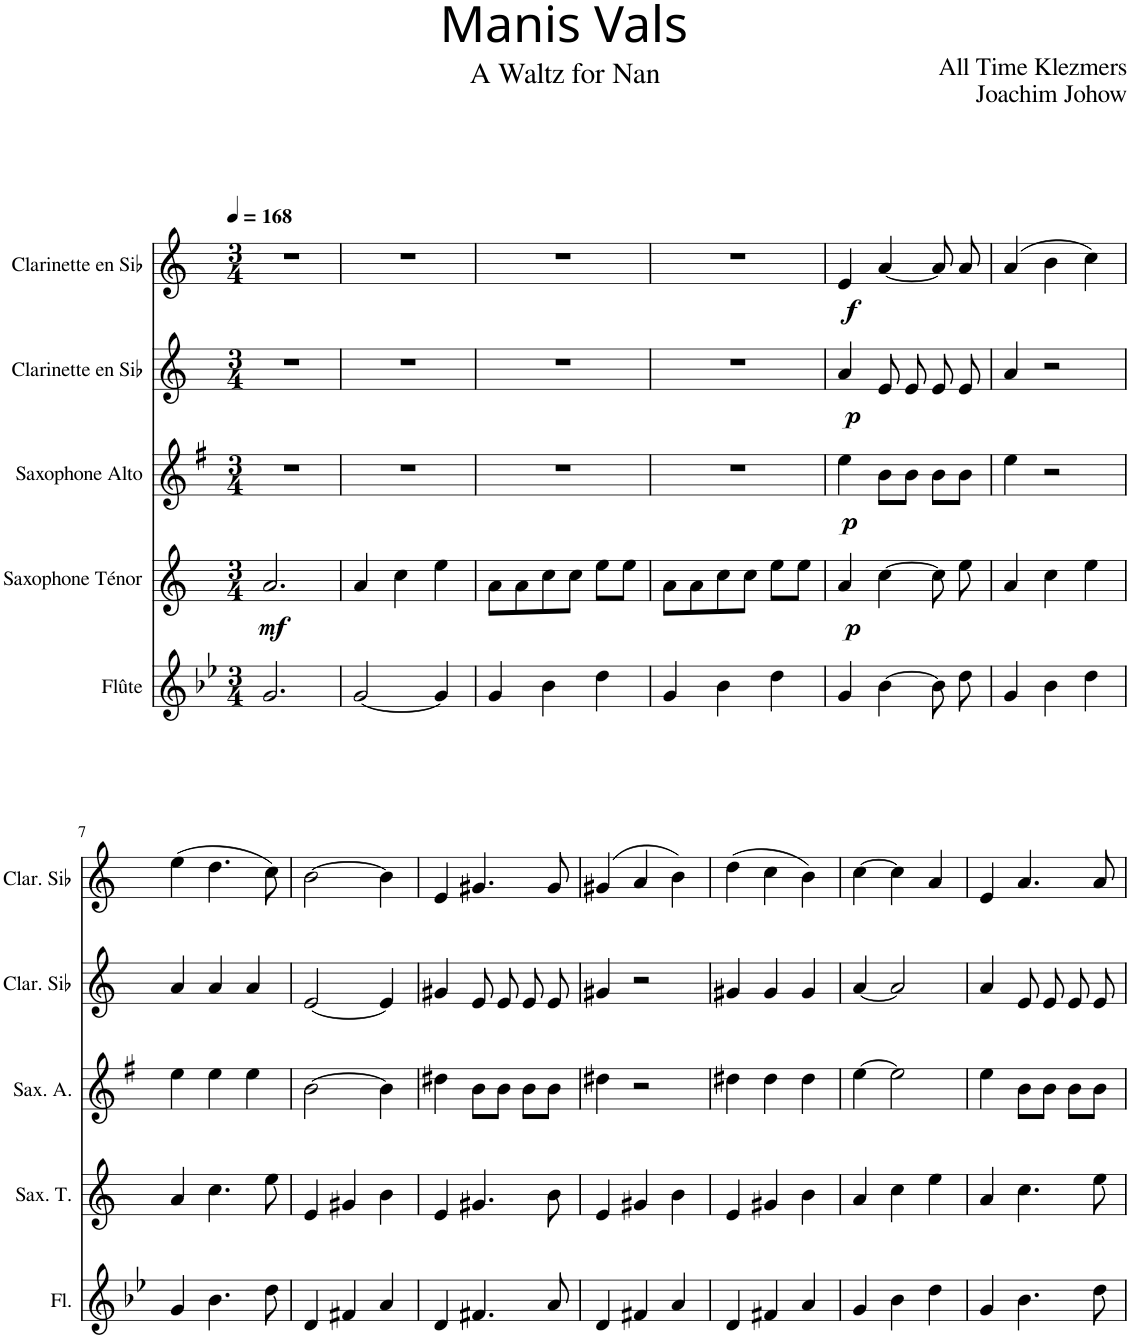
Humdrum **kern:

**kern	**kern	**dynam	**kern	**dynam	**kern	**dynam	**kern	**dynam
*part5	*part4	*part4	*part3	*part3	*part2	*part2	*part1	*part1
*staff5	*staff4	*staff4	*staff3	*staff3	*staff2	*staff2	*staff1	*staff1
*I"Flûte	*I"Saxophone Ténor	*	*I"Saxophone Alto	*	*I"Clarinette en Sib	*	*I"Clarinette en Sib	*
*I'Fl.	*I'Sax. T.	*	*I'Sax. A.	*	*I'Clar. Sib	*	*I'Clar. Sib	*
*clefG2	*clefG2	*	*clefG2	*	*clefG2	*	*clefG2	*
*	*Trd8c14	*	*Trd5c9	*	*Trd1c2	*	*Trd1c2	*
*k[b-e-]	*k[]	*	*k[f#]	*	*k[]	*	*k[]	*
*M3/4	*M3/4	*	*M3/4	*	*M3/4	*	*M3/4	*
*MM168	*MM168	*	*MM168	*	*MM168	*	*MM168	*
=1	=1	=1	=1	=1	=1	=1	=1	=1
!	!	!LO:DY:b	!	!	!	!	!	!
2.g/	2.a/	mf	2.r	.	2.r	.	2.r	.
=2	=2	=2	=2	=2	=2	=2	=2	=2
[2g/	4a/	.	2.r	.	2.r	.	2.r	.
.	4cc\	.	.	.	.	.	.	.
4g/]	4ee\	.	.	.	.	.	.	.
=3	=3	=3	=3	=3	=3	=3	=3	=3
4g/	8a\L	.	2.r	.	2.r	.	2.r	.
.	8a\	.	.	.	.	.	.	.
4b-\	8cc\	.	.	.	.	.	.	.
.	8cc\J	.	.	.	.	.	.	.
4dd\	8ee\L	.	.	.	.	.	.	.
.	8ee\J	.	.	.	.	.	.	.
=4	=4	=4	=4	=4	=4	=4	=4	=4
4g/	8a\L	.	2.r	.	2.r	.	2.r	.
.	8a\	.	.	.	.	.	.	.
4b-\	8cc\	.	.	.	.	.	.	.
.	8cc\J	.	.	.	.	.	.	.
4dd\	8ee\L	.	.	.	.	.	.	.
.	8ee\J	.	.	.	.	.	.	.
=5	=5	=5	=5	=5	=5	=5	=5	=5
!	!	!LO:DY:b	!	!LO:DY:b	!	!LO:DY:b	!	!LO:DY:b
4g/	4a/	p	4ee\	p	4a/	p	4e/	f
[4b-\	[4cc\	.	8b\L	.	8e/L	.	[4a/	.
.	.	.	8b\J	.	8e/J	.	.	.
8b-\L]	8cc\]	.	8b\L	.	8e/L	.	8a/L]	.
8dd\J	8ee\	.	8b\J	.	8e/J	.	8a/J	.
=6	=6	=6	=6	=6	=6	=6	=6	=6
4g/	4a/	.	4ee\	.	4a/	.	(4a/	.
4b-\	4cc\	.	2r	.	2r	.	4b\	.
4dd\	4ee\	.	.	.	.	.	4cc\)	.
!!LO:LB:g=z
=7	=7	=7	=7	=7	=7	=7	=7	=7
4g/	4a/	.	4ee\	.	4a/	.	(4ee\	.
4.b-\	4.cc\	.	4ee\	.	4a/	.	4.dd\	.
.	.	.	4ee\	.	4a/	.	.	.
8dd\	8ee\	.	.	.	.	.	8cc\)	.
=8	=8	=8	=8	=8	=8	=8	=8	=8
4d/	4e/	.	[2b\	.	[2e/	.	[2b\	.
4f#X/	4g#X/	.	.	.	.	.	.	.
4a/	4b\	.	4b\]	.	4e/]	.	4b\]	.
=9	=9	=9	=9	=9	=9	=9	=9	=9
4d/	4e/	.	4dd#X\	.	4g#X/	.	4e/	.
4.f#X/	4.g#X/	.	8b\L	.	8e/L	.	4.g#X/	.
.	.	.	8b\J	.	8e/J	.	.	.
.	.	.	8b\L	.	8e/L	.	.	.
8a/	8b\	.	8b\J	.	8e/J	.	8g#/	.
=10	=10	=10	=10	=10	=10	=10	=10	=10
4d/	4e/	.	4dd#X\	.	4g#X/	.	(4g#X/	.
4f#X/	4g#X/	.	2r	.	2r	.	4a/	.
4a/	4b\	.	.	.	.	.	4b\)	.
=11	=11	=11	=11	=11	=11	=11	=11	=11
4d/	4e/	.	4dd#X\	.	4g#X/	.	(4dd\	.
4f#X/	4g#X/	.	4dd#\	.	4g#/	.	4cc\	.
4a/	4b\	.	4dd#\	.	4g#/	.	4b\)	.
=12	=12	=12	=12	=12	=12	=12	=12	=12
4g/	4a/	.	[4ee\	.	[4a/	.	[4cc\	.
4b-\	4cc\	.	2ee\]	.	2a/]	.	4cc\]	.
4dd\	4ee\	.	.	.	.	.	4a/	.
=13	=13	=13	=13	=13	=13	=13	=13	=13
4g/	4a/	.	4ee\	.	4a/	.	4e/	.
4.b-\	4.cc\	.	8b\L	.	8e/L	.	4.a/	.
.	.	.	8b\J	.	8e/J	.	.	.
.	.	.	8b\L	.	8e/L	.	.	.
8dd\	8ee\	.	8b\J	.	8e/J	.	8a/	.
=	=	=	=	=	=	=	=	=
*-	*-	*-	*-	*-	*-	*-	*-	*-
